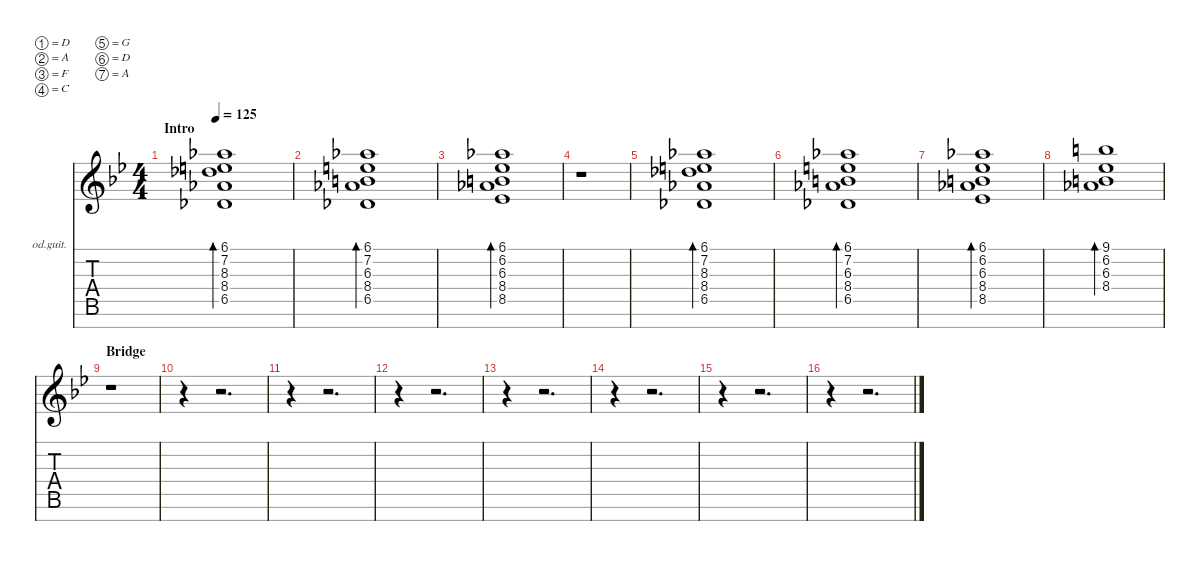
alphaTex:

\defaultSystemsLayout 4
\hideDynamics
\bracketExtendMode nobrackets
\firstSystemTrackNameOrientation horizontal
\otherSystemsTrackNameOrientation horizontal
\track ("acustic" "od.guit.") {solo instrument overdrivenguitar}
\staff {score tabs}
\tuning (D4 A3 F3 C3 G2 D2 A1)
\ts (4 4)
\beaming (8 2 2 2 2)
\section ("" "Intro")
\tempo 125
\clef g2
\ks bb
(6.1{acc b} 7.2{acc forcenatural} 8.3{acc b} 8.4{acc b} 6.5{acc b}).1{bd 240 dy mf instrument overdrivenguitar beam Down} |
(6.1{acc b} 7.2{acc forcenatural} 6.3{acc forcenatural} 8.4{acc b} 6.5{acc b}).1{bd 240 beam Down} |
(6.1{acc b} 6.2{acc b} 6.3{acc forcenatural} 8.4{acc b} 8.5{acc b}).1{bd 240 beam Down} |
r.1{beam Down} |
(6.1{acc b} 7.2{acc forcenatural} 8.3{acc b} 8.4{acc b} 6.5{acc b}).1{bd 240 beam Down} |
(6.1{acc b} 7.2{acc forcenatural} 6.3{acc forcenatural} 8.4{acc b} 6.5{acc b}).1{bd 240 beam Down} |
(6.1{acc b} 6.2{acc b} 6.3{acc forcenatural} 8.4{acc b} 8.5{acc b}).1{bd 240 beam Down} |
(9.1{acc forcenatural} 6.2{acc b} 6.3{acc forcenatural} 8.4{acc b}).1{bd 240 beam Down} |
\section ("" "Bridge")
r.1{beam Down} |
r.4{beam Down} r.2{d beam Down} |
r.4{beam Down} r.2{d beam Down} |
r.4{beam Down} r.2{d beam Down} |
r.4{beam Down} r.2{d beam Down} |
r.4{beam Down} r.2{d beam Down} |
r.4{beam Down} r.2{d beam Down} |
r.4{beam Down} r.2{d beam Down}
